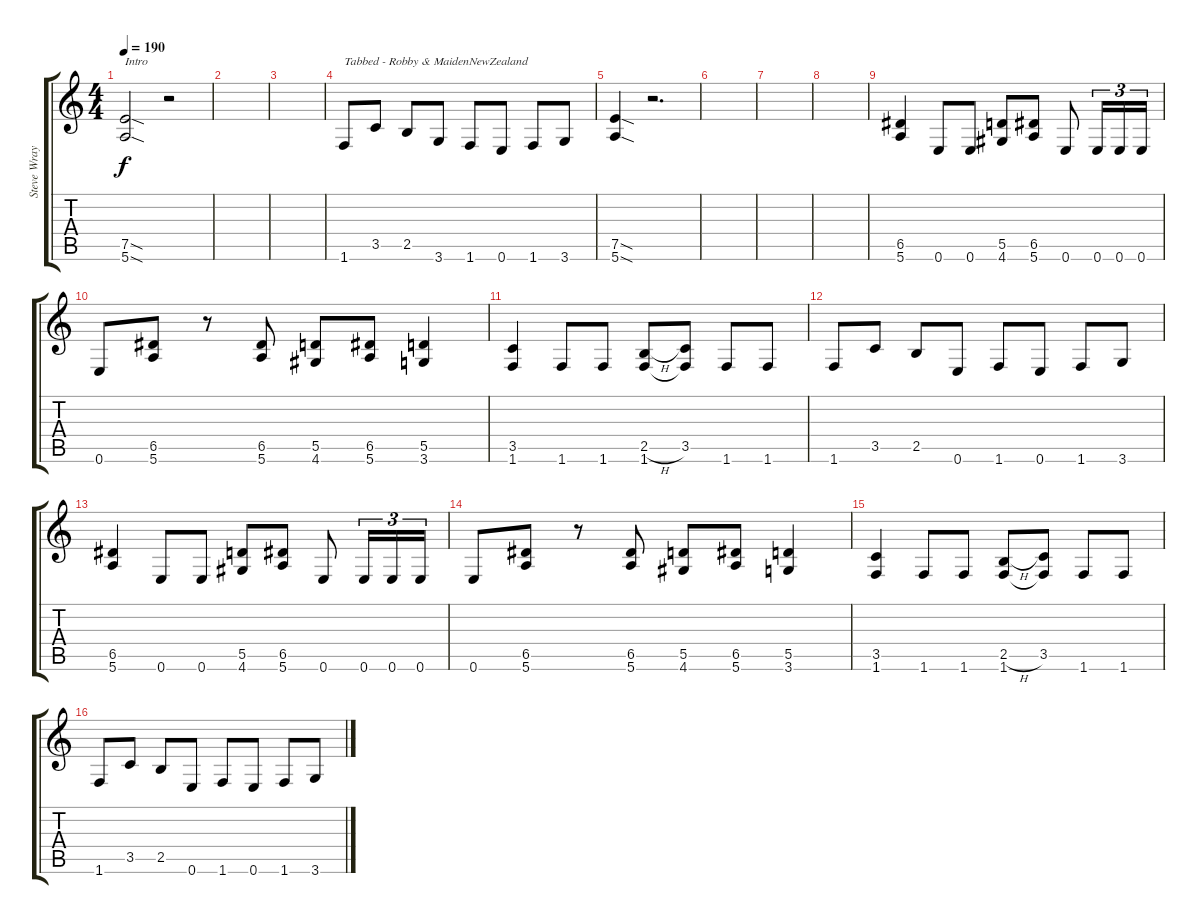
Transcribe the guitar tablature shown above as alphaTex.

\track ("Steve Wray" "Steve Wray") {instrument distortionguitar}
\staff {score tabs}
\tuning (E4 B3 G3 D3 A2 E2) {hide}
\ts (4 4)
\tempo 190
\clef g2
\ks c
(7.5{sod} 5.6{sod}).2{txt "Intro" dy f instrument distortionguitar} r.2 |
|
|
1.6.8{txt "Tabbed - Robby & MaidenNewZealand"} 3.5.8 2.5.8 3.6.8 1.6.8 0.6.8 1.6.8 3.6.8 |
(7.5{sod} 5.6{sod}).4 r.2{d} |
|
|
|
(6.5 5.6).4 0.6.8 0.6.8 (5.5 4.6).8 (6.5 5.6).8 0.6.8 0.6.16{tu (3 2)} 0.6.16{tu (3 2)} 0.6.16{tu (3 2)} |
0.6.8 (6.5 5.6).8 r.8 (6.5 5.6).8 (5.5 4.6).8 (6.5 5.6).8 (5.5 3.6).4 |
(3.5 1.6).4 1.6.8 1.6.8 (2.5{h} 1.6).8 (3.5 1.6{t}).8 1.6.8 1.6.8 |
1.6.8 3.5.8 2.5.8 0.6.8 1.6.8 0.6.8 1.6.8 3.6.8 |
(6.5 5.6).4 0.6.8 0.6.8 (5.5 4.6).8 (6.5 5.6).8 0.6.8 0.6.16{tu (3 2)} 0.6.16{tu (3 2)} 0.6.16{tu (3 2)} |
0.6.8 (6.5 5.6).8 r.8 (6.5 5.6).8 (5.5 4.6).8 (6.5 5.6).8 (5.5 3.6).4 |
(3.5 1.6).4 1.6.8 1.6.8 (2.5{h} 1.6).8 (3.5 1.6{t}).8 1.6.8 1.6.8 |
1.6.8 3.5.8 2.5.8 0.6.8 1.6.8 0.6.8 1.6.8 3.6.8
